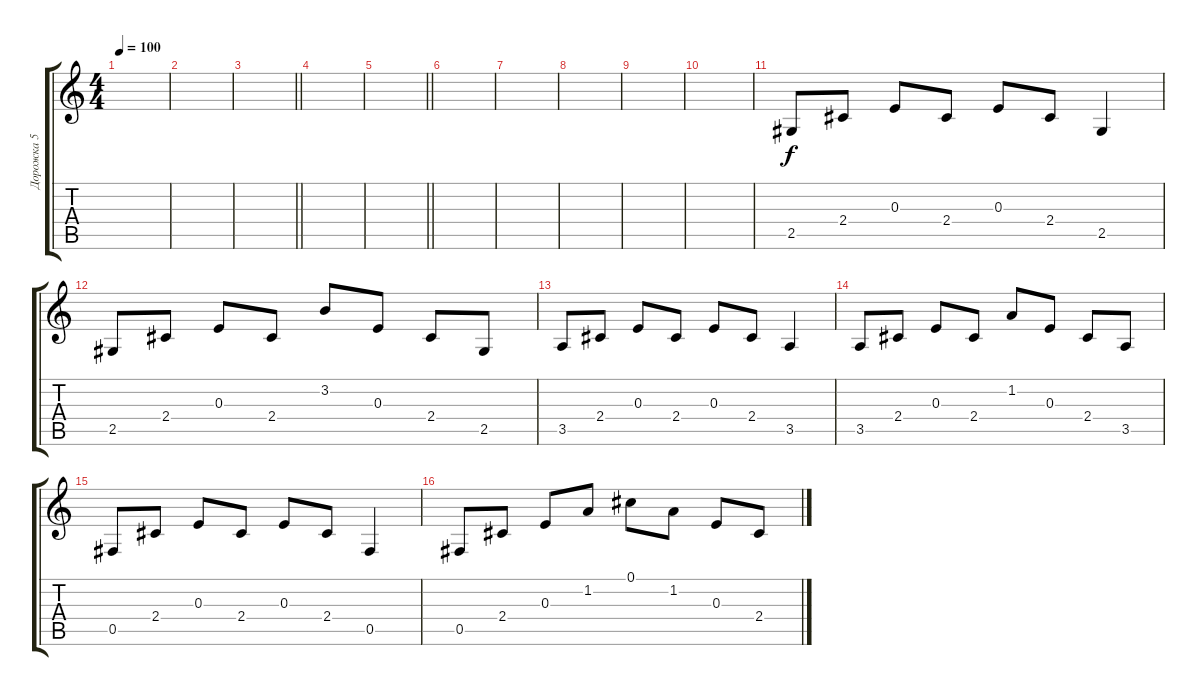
\track ("Дорожка 5" "Дорожка 5") {instrument acousticguitarsteel}
\staff {score tabs}
\tuning (Db4 Ab3 E3 B2 Gb2 B1) {hide}
\ts (4 4)
\tempo 100
\clef g2
\ks c
|
|
\barLineRight lightlight
|
|
\barLineRight lightlight
|
\section ("" " ")
|
|
|
|
|
2.5.8 2.4.8 0.3.8 2.4.8 0.3.8 2.4.8 2.5.4 |
2.5.8 2.4.8 0.3.8 2.4.8 3.2.8 0.3.8 2.4.8 2.5.8 |
3.5.8 2.4.8 0.3.8 2.4.8 0.3.8 2.4.8 3.5.4 |
3.5.8 2.4.8 0.3.8 2.4.8 1.2.8 0.3.8 2.4.8 3.5.8 |
0.5.8 2.4.8 0.3.8 2.4.8 0.3.8 2.4.8 0.5.4 |
0.5.8 2.4.8 0.3.8 1.2.8 0.1.8 1.2.8 0.3.8 2.4.8
